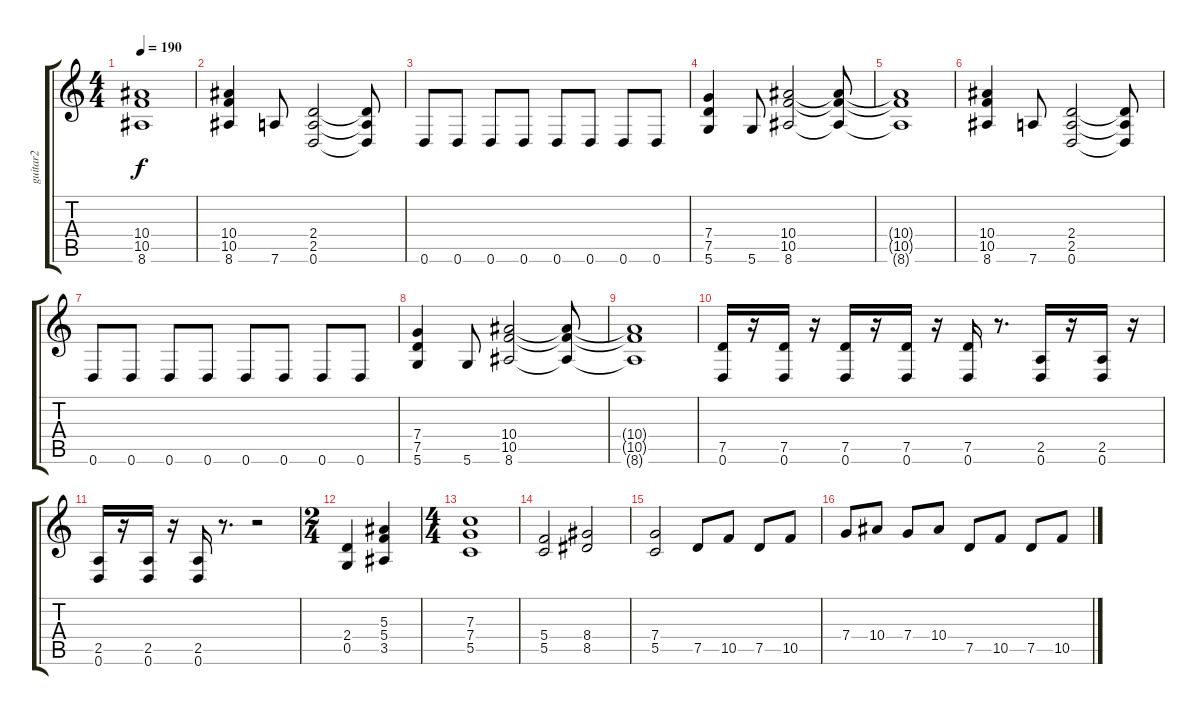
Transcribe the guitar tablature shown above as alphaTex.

\track ("guitar2" "guitar2") {instrument distortionguitar}
\staff {score tabs}
\tuning (D4 A3 F3 C3 G2 D2) {hide}
\ts (4 4)
\tempo 190
\clef g2
\ks c
(10.4{t} 10.5{t} 8.6{t}).1{dy f} |
(10.4 10.5 8.6).4 7.6.8 (2.4 2.5 0.6).2 (2.4{t} 2.5{t} 0.6{t}).8 |
0.6.8 0.6.8 0.6.8 0.6.8 0.6.8 0.6.8 0.6.8 0.6.8 |
(7.4 7.5 5.6).4 5.6.8 (10.4 10.5 8.6).2 (10.4{t} 10.5{t} 8.6{t}).8 |
(10.4{t} 10.5{t} 8.6{t}).1 |
(10.4 10.5 8.6).4 7.6.8 (2.4 2.5 0.6).2 (2.4{t} 2.5{t} 0.6{t}).8 |
0.6.8 0.6.8 0.6.8 0.6.8 0.6.8 0.6.8 0.6.8 0.6.8 |
(7.4 7.5 5.6).4 5.6.8 (10.4 10.5 8.6).2 (10.4{t} 10.5{t} 8.6{t}).8 |
(10.4{t} 10.5{t} 8.6{t}).1 |
(7.5 0.6).16 r.16 (7.5 0.6).16 r.16 (7.5 0.6).16 r.16 (7.5 0.6).16 r.16 (7.5 0.6).16 r.8{d} (2.5 0.6).16 r.16 (2.5 0.6).16 r.16 |
(2.5 0.6).16 r.16 (2.5 0.6).16 r.16 (2.5 0.6).16 r.8{d} r.2 |
\ts (2 4)
(2.4 0.5).4 (5.3 5.4 3.5).4 |
\ts (4 4)
(7.3 7.4 5.5).1 |
(5.4 5.5).2 (8.4 8.5).2 |
(7.4 5.5).2 7.5.8 10.5.8 7.5.8 10.5.8 |
7.4.8 10.4.8 7.4.8 10.4.8 7.5.8 10.5.8 7.5.8 10.5.8
